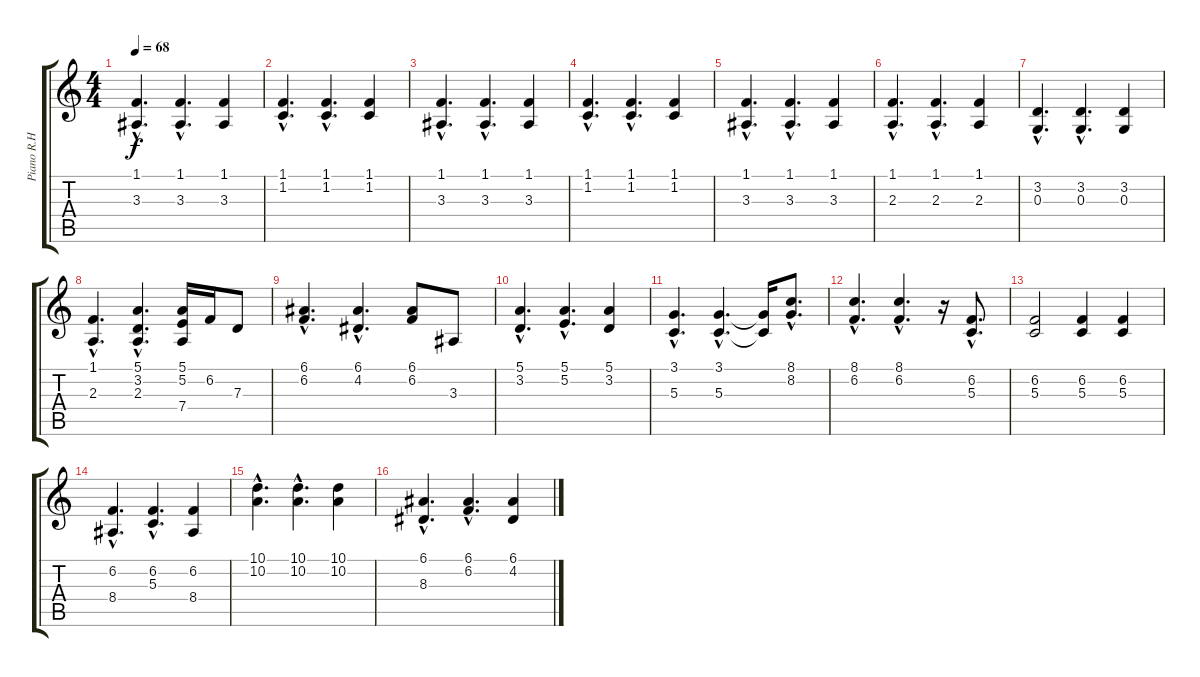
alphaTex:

\track ("Piano R.H" "Piano R.H") {instrument acousticgrandpiano}
\staff {score tabs}
\tuning (E4 B3 G3 D3 A2 E2) {hide}
\ts (4 4)
\tempo 68
\clef g2
\ks c
(1.1{hac} 3.3{hac}).4{d dy f instrument acousticgrandpiano} (1.1{hac} 3.3{hac}).4{d} (1.1 3.3).4 |
(1.1{hac} 1.2{hac}).4{d} (1.1{hac} 1.2{hac}).4{d} (1.1 1.2).4 |
(1.1{hac} 3.3{hac}).4{d} (1.1{hac} 3.3{hac}).4{d} (1.1 3.3).4 |
(1.1{hac} 1.2{hac}).4{d} (1.1{hac} 1.2{hac}).4{d} (1.1 1.2).4 |
(1.1{hac} 3.3{hac}).4{d} (1.1{hac} 3.3{hac}).4{d} (1.1 3.3).4 |
(1.1{hac} 2.3{hac}).4{d} (1.1{hac} 2.3{hac}).4{d} (1.1 2.3).4 |
(3.2{hac} 0.3{hac}).4{d} (3.2{hac} 0.3{hac}).4{d} (3.2 0.3).4 |
(1.1{hac} 2.3{hac}).4{d} (5.1{hac} 3.2{hac} 2.3{hac}).4{d} (5.1 5.2 7.4).16 6.2.16 7.3.8 |
(6.1{hac} 6.2{hac}).4{d} (6.1{hac} 4.2{hac}).4{d} (6.1 6.2).8 3.3.8 |
(5.1{hac} 3.2{hac}).4{d} (5.1{hac} 5.2{hac}).4{d} (5.1 3.2).4 |
(3.1{hac} 5.3{hac}).4{d} (3.1{hac} 5.3{hac}).4{d} (3.1{t} 5.3{t}).16 (8.1{hac} 8.2{hac}).8{d} |
(8.1{hac} 6.2{hac}).4{d} (8.1{hac} 6.2{hac}).4{d} r.16 (6.2{hac} 5.3{hac}).8{d} |
(6.2 5.3).2 (6.2 5.3).4 (6.2 5.3).4 |
(6.2{hac} 8.4{hac}).4{d} (6.2{hac} 5.3{hac}).4{d} (6.2 8.4).4 |
(10.1{hac} 10.2{hac}).4{d} (10.1{hac} 10.2{hac}).4{d} (10.1 10.2).4 |
(6.1{hac} 8.3{hac}).4{d} (6.1{hac} 6.2{hac}).4{d} (6.1 4.2).4
